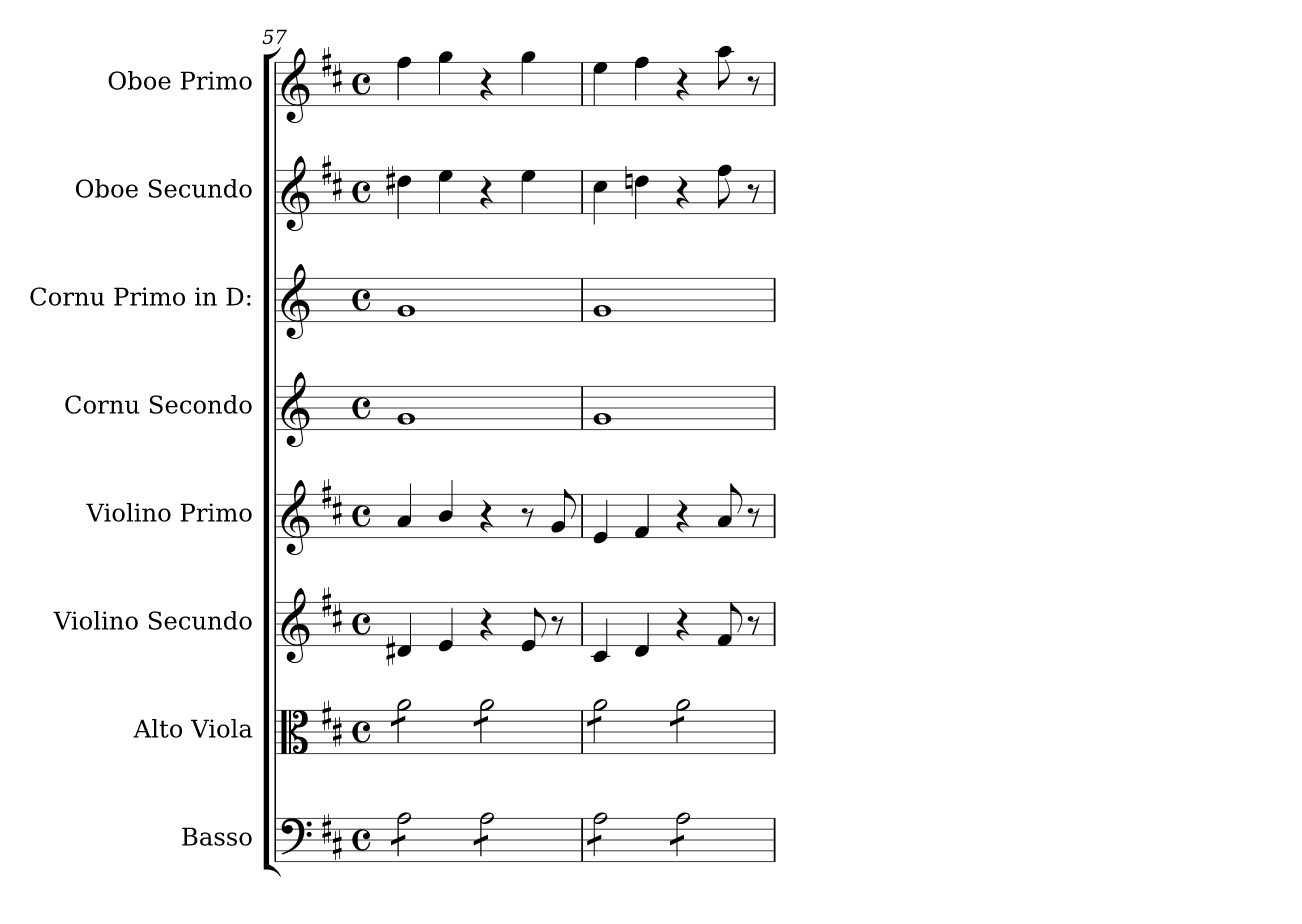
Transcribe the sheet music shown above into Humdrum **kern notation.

**kern	**kern	**kern	**kern	**kern	**kern	**kern	**kern
*part8	*part7	*part6	*part5	*part4	*part3	*part2	*part1
*staff8	*staff7	*staff6	*staff5	*staff4	*staff3	*staff2	*staff1
*I"Basso	*I"Alto Viola	*I"Violino Secundo	*I"Violino Primo	*I"Cornu Secondo	*I"Cornu Primo in D:	*I"Oboe Secundo	*I"Oboe Primo
*	*I'Vla	*	*I'Vn I	*	*I'Cor I	*	*I'Ob I
*clefF4	*clefC3	*clefG2	*clefG2	*clefG2	*clefG2	*clefG2	*clefG2
*	*	*	*	*ITrd-1c-2	*ITrd-1c-2	*	*
*k[f#c#]	*k[f#c#]	*k[f#c#]	*k[f#c#]	*k[f#c#]	*k[f#c#]	*k[f#c#]	*k[f#c#]
*D:	*D:	*D:	*D:	*D:	*D:	*D:	*D:
*M4/4	*M4/4	*M4/4	*M4/4	*M4/4	*M4/4	*M4/4	*M4/4
*met(c)	*met(c)	*met(c)	*met(c)	*met(c)	*met(c)	*met(c)	*met(c)
=57	=57	=57	=57	=57	=57	=57	=57
*tremolo	*	*	*	*	*	*	*
*	*tremolo	*	*	*	*	*	*
8A\L	8a\L	4d#X/	4a/	1a	1a	4dd#X\	4ff#\
8A\	8a\	.	.	.	.	.	.
8A\	8a\	4e/	4b/	.	.	4ee\	4gg\
8A\J	8a\J	.	.	.	.	.	.
8A\L	8a\L	4r	4r	.	.	4r	4r
8A\	8a\	.	.	.	.	.	.
8A\	8a\	8e/	8r	.	.	4ee\	4gg\
8A\J	8a\J	8r	8g/	.	.	.	.
=58	=58	=58	=58	=58	=58	=58	=58
8A\L	8a\L	4c#/	4e/	1a	1a	4cc#\	4ee\
8A\	8a\	.	.	.	.	.	.
8A\	8a\	4d/	4f#/	.	.	4ddn\	4ff#\
8A\J	8a\J	.	.	.	.	.	.
8A\L	8a\L	4r	4r	.	.	4r	4r
8A\	8a\	.	.	.	.	.	.
8A\	8a\	8f#/	8a/	.	.	8ff#\	8aa\
8A\J	8a\J	8r	8r	.	.	8r	8r
*	*Xtremolo	*	*	*	*	*	*
*Xtremolo	*	*	*	*	*	*	*
=	=	=	=	=	=	=	=
*-	*-	*-	*-	*-	*-	*-	*-
